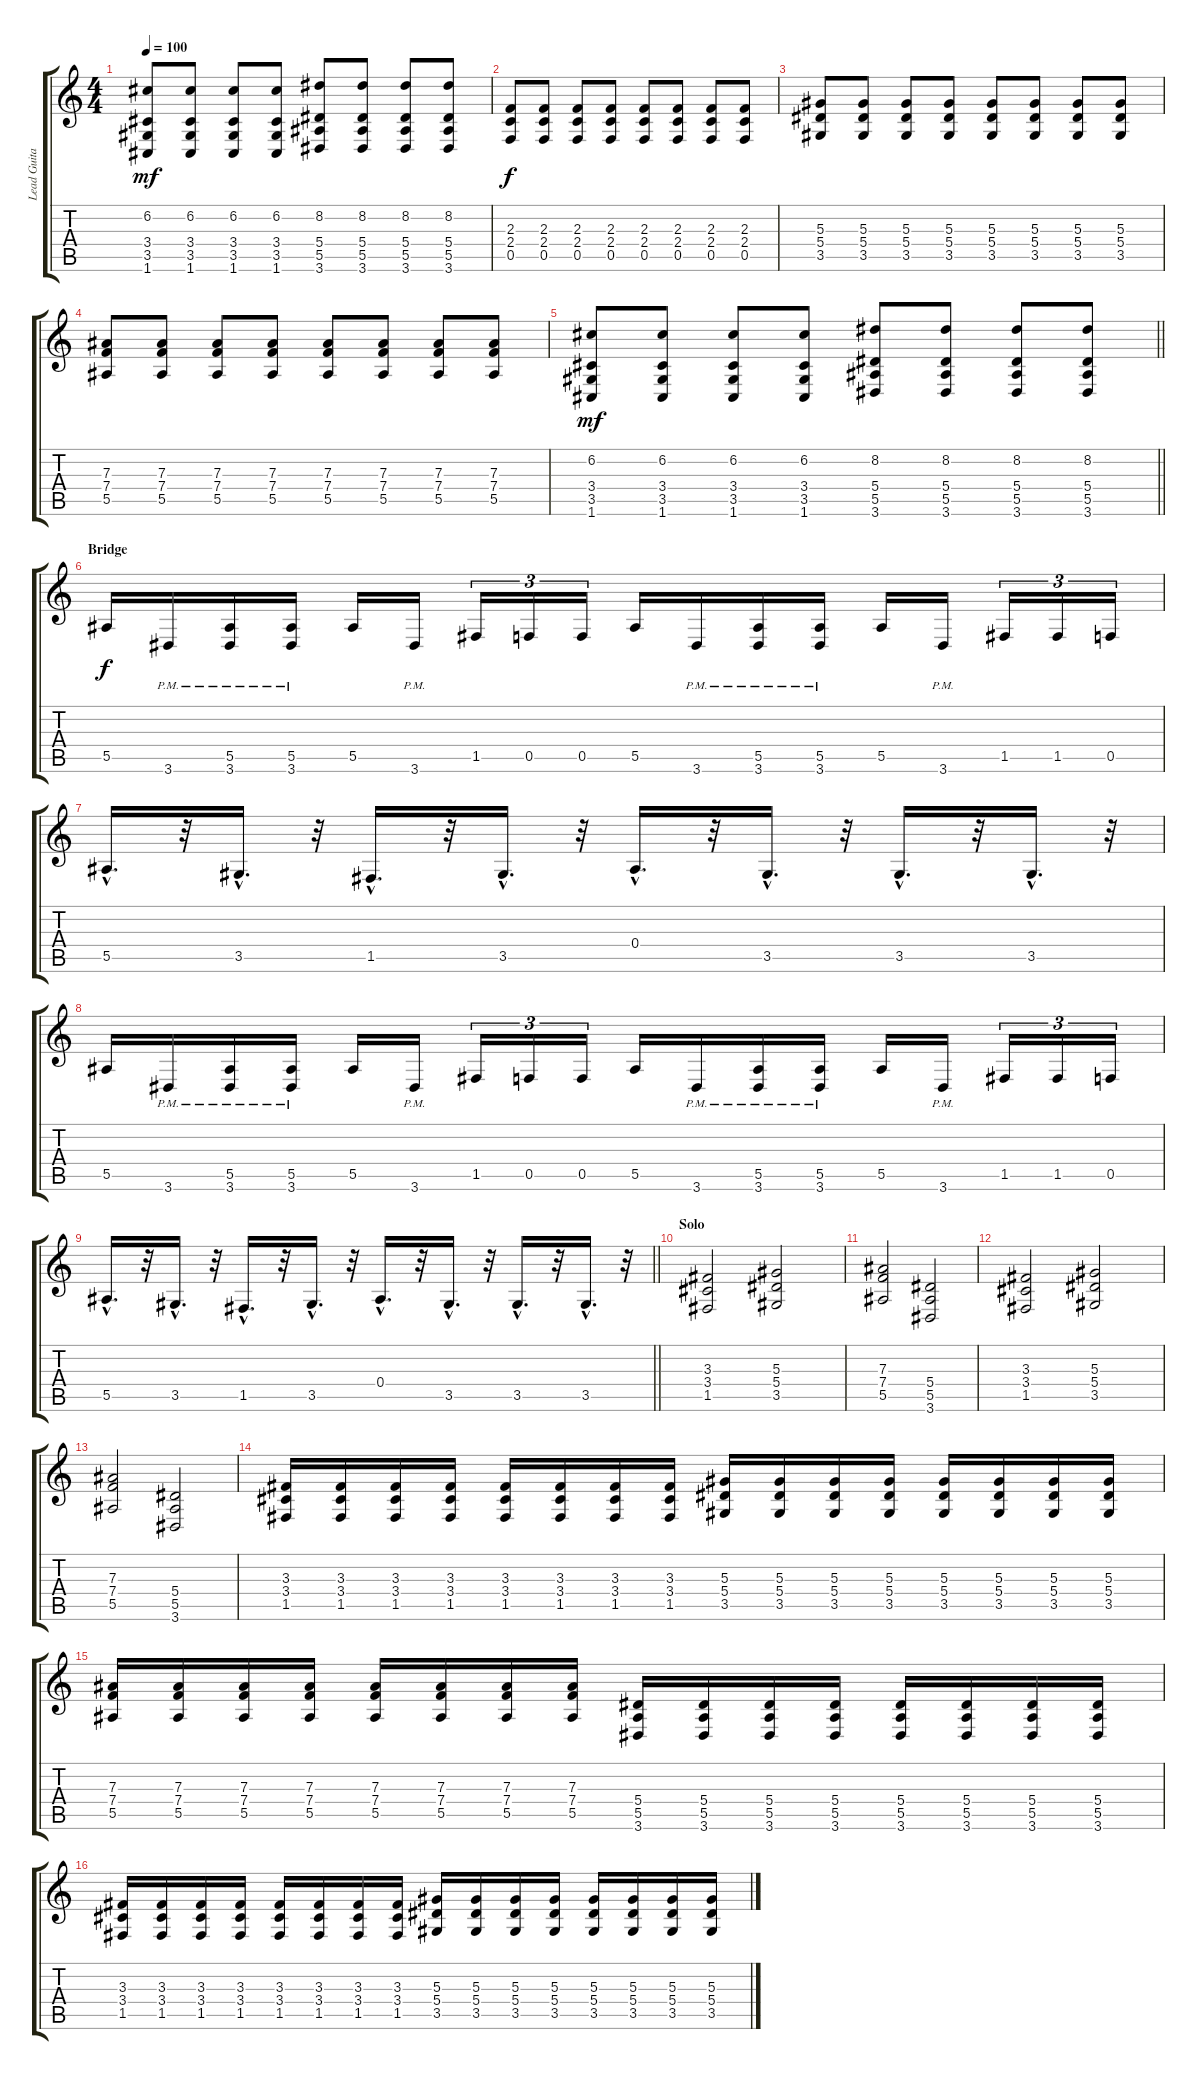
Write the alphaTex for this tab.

\track ("Lead Guitar 2" "Lead Guita") {instrument distortionguitar}
\staff {score tabs}
\tuning (C4 G3 Eb3 Bb2 F2 C2) {hide}
\ts (4 4)
\tempo 100
\clef g2
\ks c
(6.2 3.4 3.5 1.6).8{dy mf} (6.2 3.4 3.5 1.6).8 (6.2 3.4 3.5 1.6).8 (6.2 3.4 3.5 1.6).8 (8.2 5.4 5.5 3.6).8 (8.2 5.4 5.5 3.6).8 (8.2 5.4 5.5 3.6).8 (8.2 5.4 5.5 3.6).8 |
(2.3 2.4 0.5).8{dy f} (2.3 2.4 0.5).8 (2.3 2.4 0.5).8 (2.3 2.4 0.5).8 (2.3 2.4 0.5).8 (2.3 2.4 0.5).8 (2.3 2.4 0.5).8 (2.3 2.4 0.5).8 |
(5.3 5.4 3.5).8 (5.3 5.4 3.5).8 (5.3 5.4 3.5).8 (5.3 5.4 3.5).8 (5.3 5.4 3.5).8 (5.3 5.4 3.5).8 (5.3 5.4 3.5).8 (5.3 5.4 3.5).8 |
(7.3 7.4 5.5).8 (7.3 7.4 5.5).8 (7.3 7.4 5.5).8 (7.3 7.4 5.5).8 (7.3 7.4 5.5).8 (7.3 7.4 5.5).8 (7.3 7.4 5.5).8 (7.3 7.4 5.5).8 |
\barLineRight lightlight
(6.2 3.4 3.5 1.6).8{dy mf} (6.2 3.4 3.5 1.6).8 (6.2 3.4 3.5 1.6).8 (6.2 3.4 3.5 1.6).8 (8.2 5.4 5.5 3.6).8 (8.2 5.4 5.5 3.6).8 (8.2 5.4 5.5 3.6).8 (8.2 5.4 5.5 3.6).8 |
\section ("" "Bridge")
5.5.16{dy f} 3.6{pm}.16 (5.5{pm} 3.6{pm}).16 (5.5{pm} 3.6{pm}).16 5.5.16 3.6{pm}.16 1.5.16{tu (3 2)} 0.5.16{tu (3 2)} 0.5.16{tu (3 2)} 5.5.16 3.6{pm}.16 (5.5{pm} 3.6{pm}).16 (5.5{pm} 3.6{pm}).16 5.5.16 3.6{pm}.16 1.5.16{tu (3 2)} 1.5.16{tu (3 2)} 0.5.16{tu (3 2)} |
5.5{hac}.16{d} r.32 3.5{hac}.16{d} r.32 1.5{hac}.16{d} r.32 3.5{hac}.16{d} r.32 0.4{hac}.16{d} r.32 3.5{hac}.16{d} r.32 3.5{hac}.16{d} r.32 3.5{hac}.16{d} r.32 |
5.5.16 3.6{pm}.16 (5.5{pm} 3.6{pm}).16 (5.5{pm} 3.6{pm}).16 5.5.16 3.6{pm}.16 1.5.16{tu (3 2)} 0.5.16{tu (3 2)} 0.5.16{tu (3 2)} 5.5.16 3.6{pm}.16 (5.5{pm} 3.6{pm}).16 (5.5{pm} 3.6{pm}).16 5.5.16 3.6{pm}.16 1.5.16{tu (3 2)} 1.5.16{tu (3 2)} 0.5.16{tu (3 2)} |
\barLineRight lightlight
5.5{hac}.16{d} r.32 3.5{hac}.16{d} r.32 1.5{hac}.16{d} r.32 3.5{hac}.16{d} r.32 0.4{hac}.16{d} r.32 3.5{hac}.16{d} r.32 3.5{hac}.16{d} r.32 3.5{hac}.16{d} r.32 |
\section ("" "Solo")
(3.3 3.4 1.5).2{volume 14 balance 8 instrument distortionguitar} (5.3 5.4 3.5).2 |
(7.3 7.4 5.5).2 (5.4 5.5 3.6).2 |
(3.3 3.4 1.5).2 (5.3 5.4 3.5).2 |
(7.3 7.4 5.5).2 (5.4 5.5 3.6).2 |
(3.3 3.4 1.5).16 (3.3 3.4 1.5).16 (3.3 3.4 1.5).16 (3.3 3.4 1.5).16 (3.3 3.4 1.5).16 (3.3 3.4 1.5).16 (3.3 3.4 1.5).16 (3.3 3.4 1.5).16 (5.3 5.4 3.5).16 (5.3 5.4 3.5).16 (5.3 5.4 3.5).16 (5.3 5.4 3.5).16 (5.3 5.4 3.5).16 (5.3 5.4 3.5).16 (5.3 5.4 3.5).16 (5.3 5.4 3.5).16 |
(7.3 7.4 5.5).16 (7.3 7.4 5.5).16 (7.3 7.4 5.5).16 (7.3 7.4 5.5).16 (7.3 7.4 5.5).16 (7.3 7.4 5.5).16 (7.3 7.4 5.5).16 (7.3 7.4 5.5).16 (5.4 5.5 3.6).16 (5.4 5.5 3.6).16 (5.4 5.5 3.6).16 (5.4 5.5 3.6).16 (5.4 5.5 3.6).16 (5.4 5.5 3.6).16 (5.4 5.5 3.6).16 (5.4 5.5 3.6).16 |
(3.3 3.4 1.5).16 (3.3 3.4 1.5).16 (3.3 3.4 1.5).16 (3.3 3.4 1.5).16 (3.3 3.4 1.5).16 (3.3 3.4 1.5).16 (3.3 3.4 1.5).16 (3.3 3.4 1.5).16 (5.3 5.4 3.5).16 (5.3 5.4 3.5).16 (5.3 5.4 3.5).16 (5.3 5.4 3.5).16 (5.3 5.4 3.5).16 (5.3 5.4 3.5).16 (5.3 5.4 3.5).16 (5.3 5.4 3.5).16
